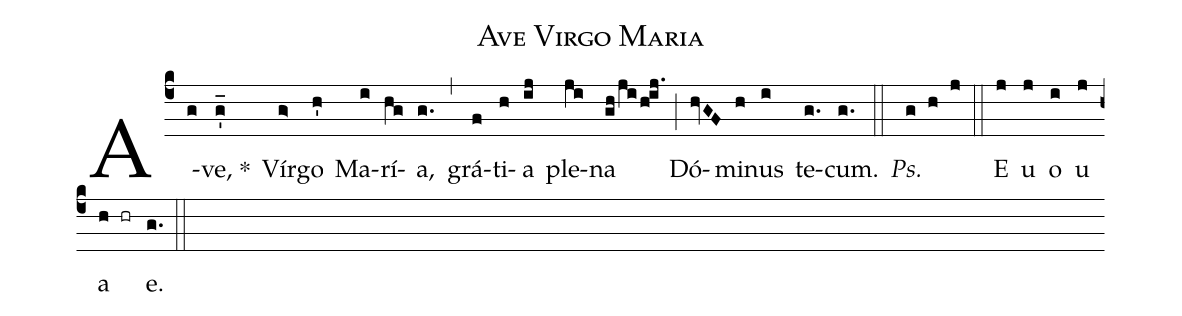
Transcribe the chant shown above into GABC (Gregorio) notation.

name:Ave Virgo Maria;
office-part:Antiphona;
%%
annotation:ANT.;
%%
(c4) A(g)ve, *(g'_) Vír(g>)go(h') Ma(i)rí(hg)a,(g.) (,) grá(f)ti(h)a(ij) ple(ji)na(gh/ji/hij.) (;) Dó(hvGF)mi(h)nus(i) te(g.)cum.(g.) (::) <i>Ps.</i> (g h j) (::) E(j) u(j) o(i) u(j) a(h hr) e.(g.) (::)
